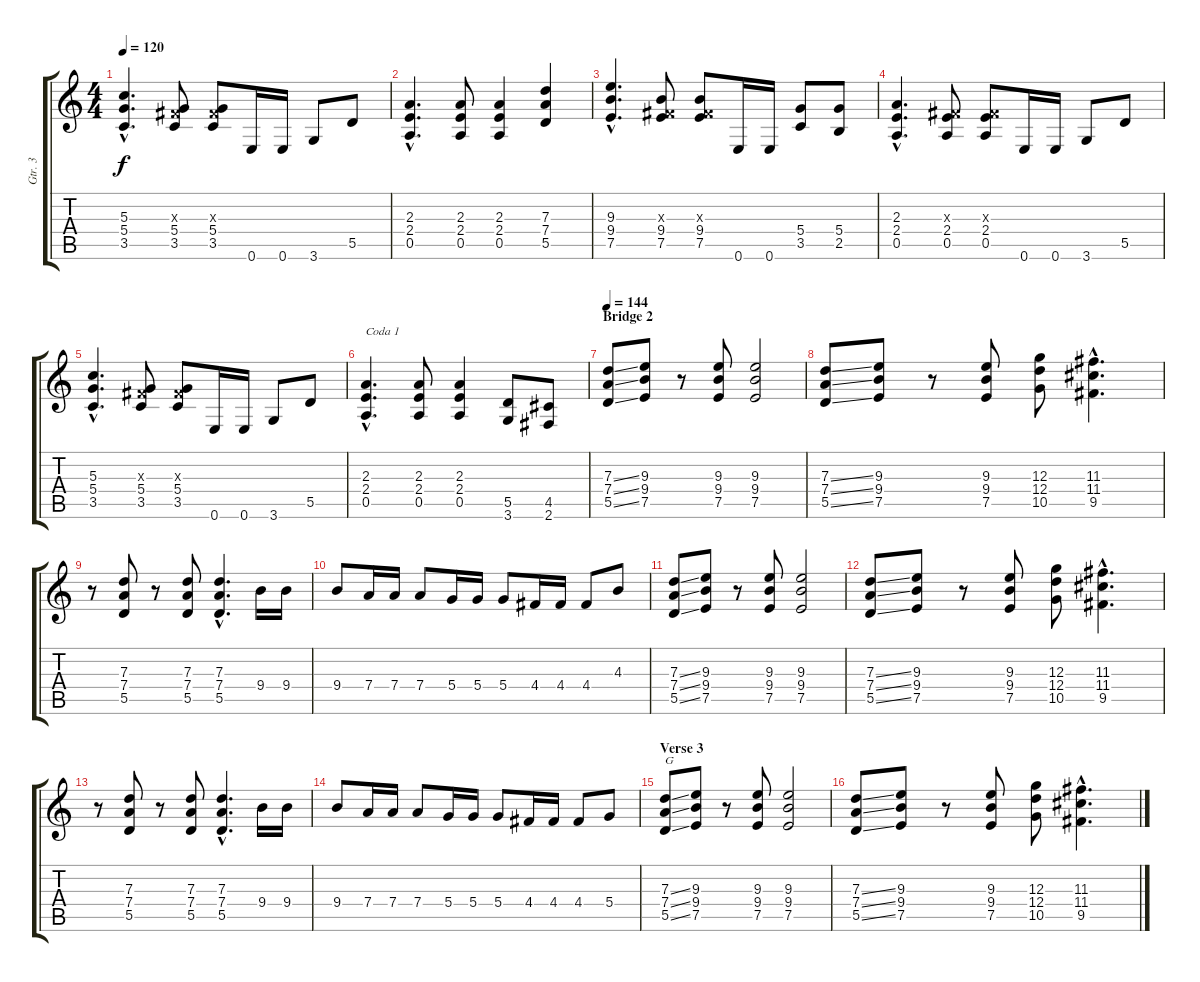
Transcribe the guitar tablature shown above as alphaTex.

\track ("Gtr. 3" "Gtr. 3") {instrument distortionguitar}
\staff {score tabs}
\tuning (E4 B3 G3 D3 A2 E2) {hide}
\ts (4 4)
\tempo 120
\clef g2
\ks c
(5.3{hac} 5.4{hac} 3.5{hac}).4{d dy f} (-1.3{x} 5.4 3.5).8 (-1.3{x} 5.4 3.5).8 0.6.16 0.6.16 3.6.8 5.5.8 |
(2.3{hac} 2.4{hac} 0.5{hac}).4{d} (2.3 2.4 0.5).8 (2.3 2.4 0.5).4 (7.3 7.4 5.5).4 |
(9.3{hac} 9.4{hac} 7.5{hac}).4{d} (-1.3{x} 9.4 7.5).8 (-1.3{x} 9.4 7.5).8 0.6.16 0.6.16 (5.4 3.5).8 (5.4 2.5).8 |
(2.3{hac} 2.4{hac} 0.5{hac}).4{d} (-1.3{x} 2.4 0.5).8 (-1.3{x} 2.4 0.5).8 0.6.16 0.6.16 3.6.8 5.5.8 |
(5.3{hac} 5.4{hac} 3.5{hac}).4{d} (-1.3{x} 5.4 3.5).8 (-1.3{x} 5.4 3.5).8 0.6.16 0.6.16 3.6.8 5.5.8 |
(2.3{hac} 2.4{hac} 0.5{hac}).4{d txt "Coda 1"} (2.3 2.4 0.5).8 (2.3 2.4 0.5).4 (5.5 3.6).8 (4.5 2.6).8 |
\section ("" "Bridge 2")
\tempo 144
(7.3{ss} 7.4{ss} 5.5{ss}).8 (9.3 9.4 7.5).8 r.8 (9.3 9.4 7.5).8 (9.3 9.4 7.5).2 |
(7.3{ss} 7.4{ss} 5.5{ss}).8 (9.3 9.4 7.5).8 r.8 (9.3 9.4 7.5).8 (12.3 12.4 10.5).8 (11.3{hac} 11.4{hac} 9.5{hac}).4{d} |
r.8 (7.3 7.4 5.5).8 r.8 (7.3 7.4 5.5).8 (7.3{hac} 7.4{hac} 5.5{hac}).4{d} 9.4.16 9.4.16 |
9.4.8 7.4.16 7.4.16 7.4.8 5.4.16 5.4.16 5.4.8 4.4.16 4.4.16 4.4.8 4.3.8 |
(7.3{ss} 7.4{ss} 5.5{ss}).8 (9.3 9.4 7.5).8 r.8 (9.3 9.4 7.5).8 (9.3 9.4 7.5).2 |
(7.3{ss} 7.4{ss} 5.5{ss}).8 (9.3 9.4 7.5).8 r.8 (9.3 9.4 7.5).8 (12.3 12.4 10.5).8 (11.3{hac} 11.4{hac} 9.5{hac}).4{d} |
r.8 (7.3 7.4 5.5).8 r.8 (7.3 7.4 5.5).8 (7.3{hac} 7.4{hac} 5.5{hac}).4{d} 9.4.16 9.4.16 |
9.4.8 7.4.16 7.4.16 7.4.8 5.4.16 5.4.16 5.4.8 4.4.16 4.4.16 4.4.8 5.4.8 |
\section ("" "Verse 3")
(7.3{ss} 7.4{ss} 5.5{ss}).8{txt "G"} (9.3 9.4 7.5).8 r.8 (9.3 9.4 7.5).8 (9.3 9.4 7.5).2 |
(7.3{ss} 7.4{ss} 5.5{ss}).8 (9.3 9.4 7.5).8 r.8 (9.3 9.4 7.5).8 (12.3 12.4 10.5).8 (11.3{hac} 11.4{hac} 9.5{hac}).4{d}
